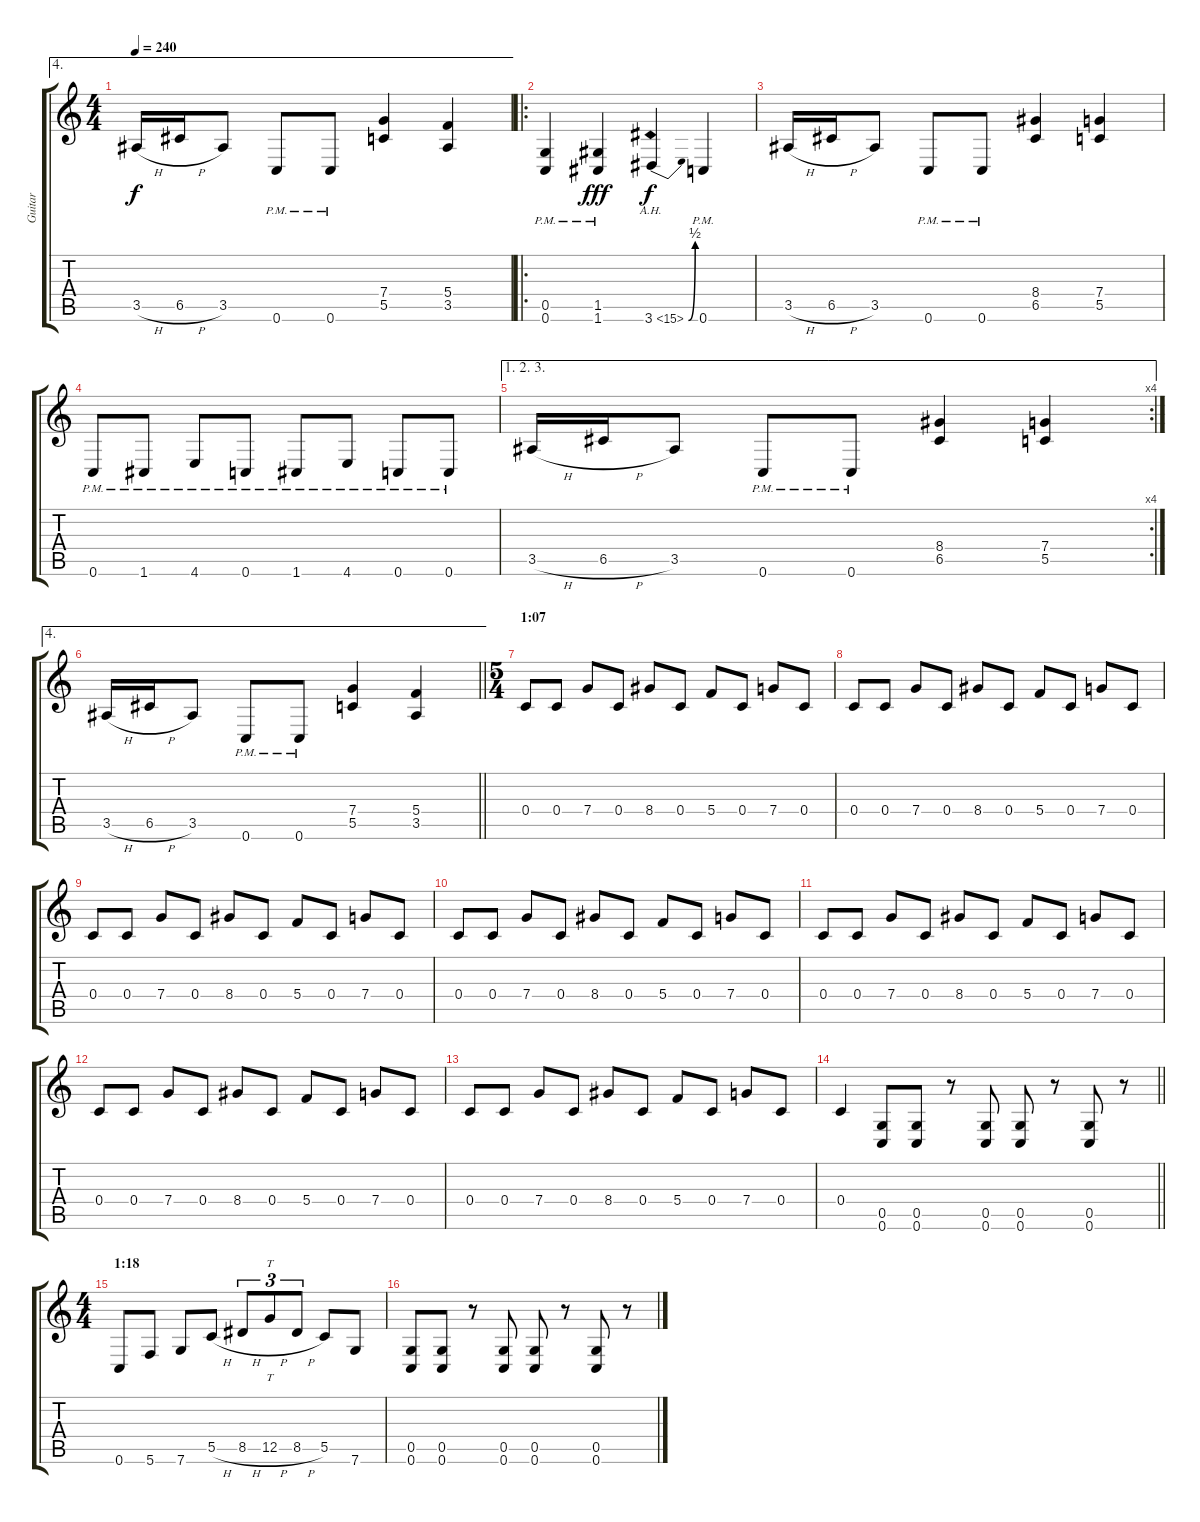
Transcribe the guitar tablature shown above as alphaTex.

\track ("Guitar" "Guitar") {instrument distortionguitar}
\staff {score tabs}
\tuning (D4 A3 F3 C3 G2 C2) {hide}
\ae 4
\ts (4 4)
\tempo 240
\clef g2
\ks c
3.5{h}.16{dy f} 6.5{h}.16 3.5.8 0.6{pm}.8 0.6{pm}.8 (7.4 5.5).4 (5.4 3.5).4 |
\ro
(0.5{pm} 0.6{pm}).4 (1.5{pm} 1.6{pm}).4{dy fff} 3.6{be (bend 0 0 60 2) ah 12}.4{dy f} 0.6{pm}.4 |
3.5{h}.16 6.5{h}.16 3.5.8 0.6{pm}.8 0.6{pm}.8 (8.4 6.5).4 (7.4 5.5).4 |
0.6{pm}.8 1.6{pm}.8 4.6{pm}.8 0.6{pm}.8 1.6{pm}.8 4.6{pm}.8 0.6{pm}.8 0.6{pm}.8 |
\ae (1 2 3)
\rc 4
3.5{h}.16 6.5{h}.16 3.5.8 0.6{pm}.8 0.6{pm}.8 (8.4 6.5).4 (7.4 5.5).4 |
\ae 4
\barLineRight lightlight
3.5{h}.16 6.5{h}.16 3.5.8 0.6{pm}.8 0.6{pm}.8 (7.4 5.5).4 (5.4 3.5).4 |
\ts (5 4)
\section ("" "1:07")
0.4.8 0.4.8 7.4.8 0.4.8 8.4.8 0.4.8 5.4.8 0.4.8 7.4.8 0.4.8 |
0.4.8 0.4.8 7.4.8 0.4.8 8.4.8 0.4.8 5.4.8 0.4.8 7.4.8 0.4.8 |
0.4.8 0.4.8 7.4.8 0.4.8 8.4.8 0.4.8 5.4.8 0.4.8 7.4.8 0.4.8 |
0.4.8 0.4.8 7.4.8 0.4.8 8.4.8 0.4.8 5.4.8 0.4.8 7.4.8 0.4.8 |
0.4.8 0.4.8 7.4.8 0.4.8 8.4.8 0.4.8 5.4.8 0.4.8 7.4.8 0.4.8 |
0.4.8 0.4.8 7.4.8 0.4.8 8.4.8 0.4.8 5.4.8 0.4.8 7.4.8 0.4.8 |
0.4.8 0.4.8 7.4.8 0.4.8 8.4.8 0.4.8 5.4.8 0.4.8 7.4.8 0.4.8 |
\barLineRight lightlight
0.4.4 (0.5 0.6).8 (0.5 0.6).8 r.8 (0.5 0.6).8 (0.5 0.6).8 r.8 (0.5 0.6).8 r.8 |
\ts (4 4)
\section ("" "1:18")
0.6.8 5.6.8 7.6.8 5.5{h}.8 8.5{h}.8{tu (3 2)} 12.5{h}.8{tt tu (3 2)} 8.5{h}.8{tu (3 2)} 5.5.8 7.6.8 |
(0.5 0.6).8 (0.5 0.6).8 r.8 (0.5 0.6).8 (0.5 0.6).8 r.8 (0.5 0.6).8 r.8
